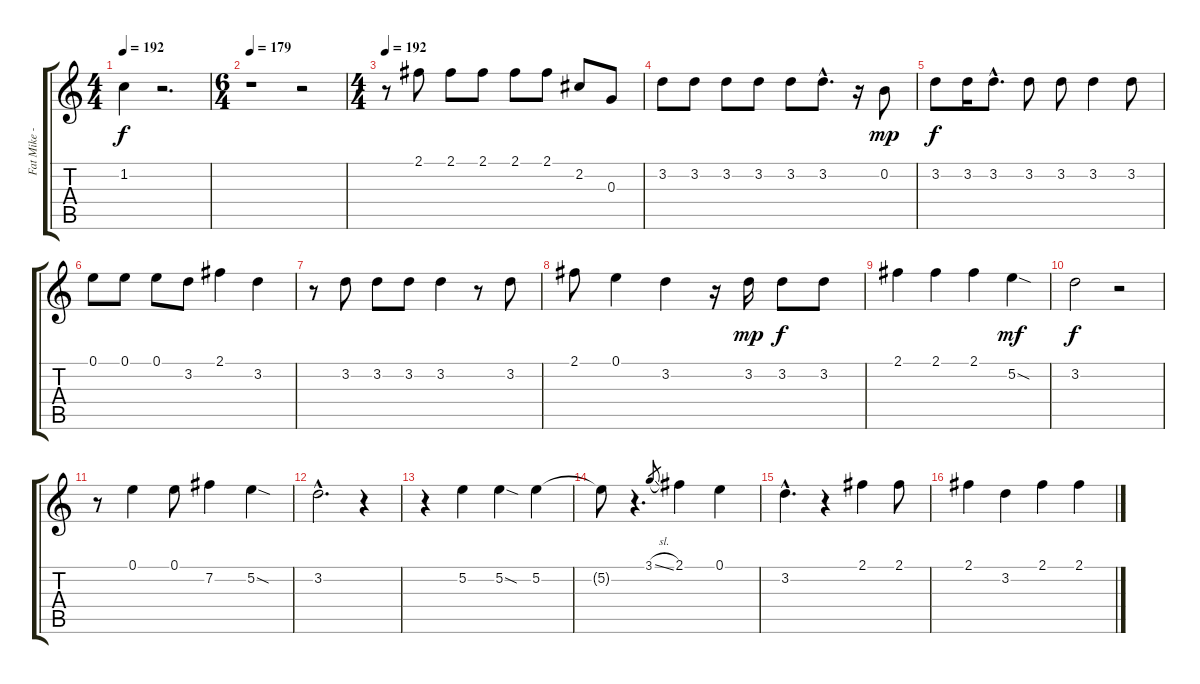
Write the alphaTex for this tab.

\track ("Fat Mike - Vocal" "Fat Mike -") {instrument lead2sawtooth}
\staff {score tabs}
\tuning (E5 B4 G4 D4 A3 E3) {hide}
\ts (4 4)
\tempo 192
\clef g2
\ks c
1.2{t}.4{dy f} r.2{d} |
\ts (6 4)
\tempo 179
r.1 r.2 |
\ts (4 4)
\tempo 192
r.8 2.1.8 2.1.8 2.1.8 2.1.8 2.1.8 2.2.8 0.3.8 |
3.2.8 3.2.8 3.2.8 3.2.8 3.2.8 3.2{hac}.8{d} r.16 0.2.8{dy mp} |
3.2.8{dy f} 3.2.16 3.2{hac}.8{d} 3.2.8 3.2.8 3.2.4 3.2.8 |
0.1.8 0.1.8 0.1.8 3.2.8 2.1.4 3.2.4 |
r.8 3.2.8 3.2.8 3.2.8 3.2.4 r.8 3.2.8 |
2.1.8 0.1.4 3.2.4 r.16 3.2.16{dy mp} 3.2.8{dy f} 3.2.8 |
2.1.4 2.1.4 2.1.4 5.2{sod}.4{dy mf} |
3.2.2{dy f} r.2 |
r.8 0.1.4 0.1.8 7.2.4 5.2{sod}.4 |
3.2{hac}.2{d} r.4 |
r.4 5.2.4 5.2{sod}.4 5.2.4 |
5.2{t}.8 r.4{d} 3.1{sl}.8{gr} 2.1.4 0.1.4 |
3.2{hac}.4{d} r.4 2.1.4 2.1.8 |
2.1.4 3.2.4 2.1.4 2.1.4
